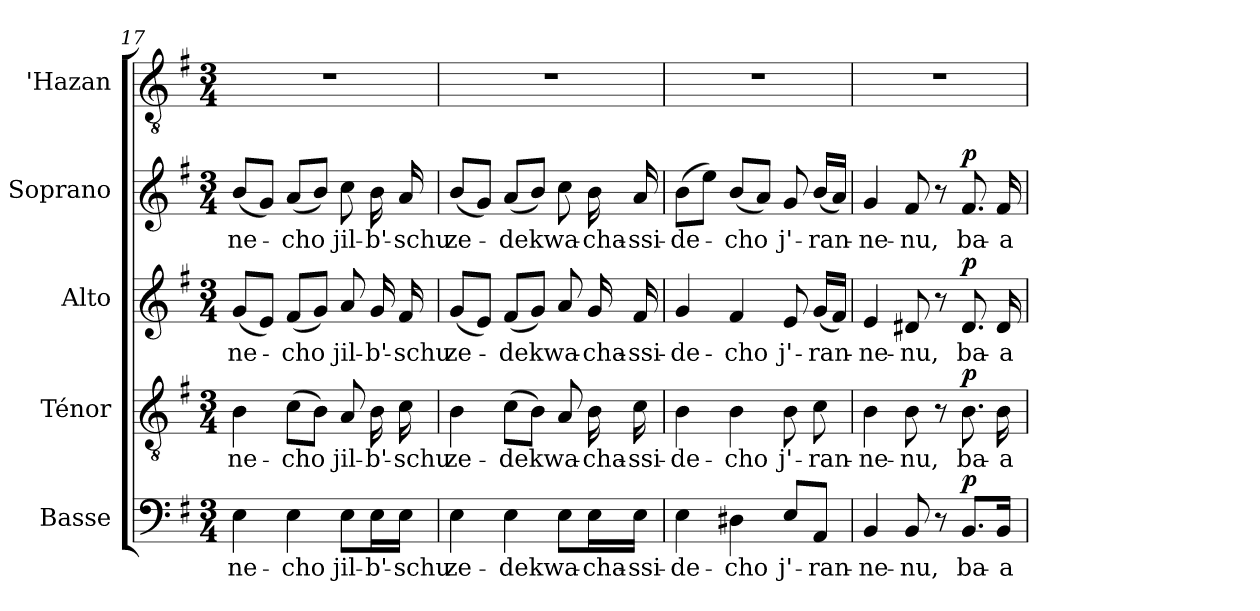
**kern	**text	**dynam	**kern	**text	**dynam	**kern	**text	**dynam	**kern	**text	**dynam	**kern
*part5	*part5	*part5	*part4	*part4	*part4	*part3	*part3	*part3	*part2	*part2	*part2	*part1
*staff5	*staff5	*staff5	*staff4	*staff4	*staff4	*staff3	*staff3	*staff3	*staff2	*staff2	*staff2	*staff1
*I"Basse	*	*	*I"Ténor	*	*	*I"Alto	*	*	*I"Soprano	*	*	*I"'Hazan
*I'B.	*	*	*I'T.	*	*	*I'A.	*	*	*I'S.	*	*	*I''H.
*clefF4	*	*	*clefGv2	*	*	*clefG2	*	*	*clefG2	*	*	*clefGv2
*	*	*	*ITrd7c12	*	*	*	*	*	*	*	*	*ITrd7c12
*k[f#]	*	*	*k[f#]	*	*	*k[f#]	*	*	*k[f#]	*	*	*k[f#]
*G:	*	*	*G:	*	*	*G:	*	*	*G:	*	*	*G:
*M3/4	*	*	*M3/4	*	*	*M3/4	*	*	*M3/4	*	*	*M3/4
=17	=17	=17	=17	=17	=17	=17	=17	=17	=17	=17	=17	=17
!	!LO:LY:b:color=#000000	!	!	!	!	!	!	!	!	!	!	!
!	!	!	!	!LO:LY:b:color=#000000	!	!	!	!	!	!	!	!
!	!	!	!	!	!	!	!LO:LY:b:color=#000000	!	!	!	!	!
!	!	!	!	!	!	!	!	!	!	!LO:LY:b:color=#000000	!	!LO:N:vis=1
4Ei\	-ne-	.	4BBi\	-ne-	.	(8gi/L	-ne-	.	(8bi/L	-ne-	.	2.r
.	.	.	.	.	.	8ei/J)	.	.	8gi/J)	.	.	.
!	!LO:LY:b:color=#000000	!	!	!	!	!	!	!	!	!	!	!
!	!	!	!	!LO:LY:b:color=#000000	!	!	!	!	!	!	!	!
!	!	!	!	!	!	!	!LO:LY:b:color=#000000	!	!	!	!	!
!	!	!	!	!	!	!	!	!	!	!LO:LY:b:color=#000000	!	!
4Ei\	-cho	.	(8Ci\L	-cho	.	(8f#i/L	-cho	.	(8ai/L	-cho	.	.
.	.	.	8BBi\J)	.	.	8gi/J)	.	.	8bi/J)	.	.	.
!	!LO:LY:b:color=#000000	!	!	!	!	!	!	!	!	!	!	!
!	!	!	!	!LO:LY:b:color=#000000	!	!	!	!	!	!	!	!
!	!	!	!	!	!	!	!LO:LY:b:color=#000000	!	!	!	!	!
!	!	!	!	!	!	!	!	!	!	!LO:LY:b:color=#000000	!	!
8Ei\L	jil-	.	8AAi/	jil-	.	8ai/	jil-	.	8cci\	jil-	.	.
!	!LO:LY:b:color=#000000	!	!	!	!	!	!	!	!	!	!	!
!	!	!	!	!LO:LY:b:color=#000000	!	!	!	!	!	!	!	!
!	!	!	!	!	!	!	!LO:LY:b:color=#000000	!	!	!	!	!
!	!	!	!	!	!	!	!	!	!	!LO:LY:b:color=#000000	!	!
16Ei\L	-b'-	.	16BBi\	-b'-	.	16gi/	-b'-	.	16bi\	-b'-	.	.
!	!LO:LY:b:color=#000000	!	!	!	!	!	!	!	!	!	!	!
!	!	!	!	!LO:LY:b:color=#000000	!	!	!	!	!	!	!	!
!	!	!	!	!	!	!	!LO:LY:b:color=#000000	!	!	!	!	!
!	!	!	!	!	!	!	!	!	!	!LO:LY:b:color=#000000	!	!
16Ei\JJ	-schu	.	16Ci\	-schu	.	16f#i/	-schu	.	16ai/	-schu	.	.
=18	=18	=18	=18	=18	=18	=18	=18	=18	=18	=18	=18	=18
!	!LO:LY:b:color=#000000	!	!	!	!	!	!	!	!	!	!	!
!	!	!	!	!LO:LY:b:color=#000000	!	!	!	!	!	!	!	!
!	!	!	!	!	!	!	!LO:LY:b:color=#000000	!	!	!	!	!
!	!	!	!	!	!	!	!	!	!	!LO:LY:b:color=#000000	!	!LO:N:vis=1
4Ei\	ze-	.	4BBi\	ze-	.	(8gi/L	ze-	.	(8bi/L	ze-	.	2.r
.	.	.	.	.	.	8ei/J)	.	.	8gi/J)	.	.	.
!	!LO:LY:b:color=#000000	!	!	!	!	!	!	!	!	!	!	!
!	!	!	!	!LO:LY:b:color=#000000	!	!	!	!	!	!	!	!
!	!	!	!	!	!	!	!LO:LY:b:color=#000000	!	!	!	!	!
!	!	!	!	!	!	!	!	!	!	!LO:LY:b:color=#000000	!	!
4Ei\	-dek	.	(8Ci\L	-dek	.	(8f#i/L	-dek	.	(8ai/L	-dek	.	.
.	.	.	8BBi\J)	.	.	8gi/J)	.	.	8bi/J)	.	.	.
!	!LO:LY:b:color=#000000	!	!	!	!	!	!	!	!	!	!	!
!	!	!	!	!LO:LY:b:color=#000000	!	!	!	!	!	!	!	!
!	!	!	!	!	!	!	!LO:LY:b:color=#000000	!	!	!	!	!
!	!	!	!	!	!	!	!	!	!	!LO:LY:b:color=#000000	!	!
8Ei\L	wa-	.	8AAi/	wa-	.	8ai/	wa-	.	8cci\	wa-	.	.
!	!LO:LY:b:color=#000000	!	!	!	!	!	!	!	!	!	!	!
!	!	!	!	!LO:LY:b:color=#000000	!	!	!	!	!	!	!	!
!	!	!	!	!	!	!	!LO:LY:b:color=#000000	!	!	!	!	!
!	!	!	!	!	!	!	!	!	!	!LO:LY:b:color=#000000	!	!
16Ei\L	-cha-	.	16BBi\	-cha-	.	16gi/	-cha-	.	16bi\	-cha-	.	.
!	!LO:LY:b:color=#000000	!	!	!	!	!	!	!	!	!	!	!
!	!	!	!	!LO:LY:b:color=#000000	!	!	!	!	!	!	!	!
!	!	!	!	!	!	!	!LO:LY:b:color=#000000	!	!	!	!	!
!	!	!	!	!	!	!	!	!	!	!LO:LY:b:color=#000000	!	!
16Ei\JJ	-ssi-	.	16Ci\	-ssi-	.	16f#i/	-ssi-	.	16ai/	-ssi-	.	.
=19	=19	=19	=19	=19	=19	=19	=19	=19	=19	=19	=19	=19
!	!LO:LY:b:color=#000000	!	!	!	!	!	!	!	!	!	!	!
!	!	!	!	!LO:LY:b:color=#000000	!	!	!	!	!	!	!	!
!	!	!	!	!	!	!	!LO:LY:b:color=#000000	!	!	!	!	!
!	!	!	!	!	!	!	!	!	!	!LO:LY:b:color=#000000	!	!LO:N:vis=1
4Ei\	-de-	.	4BBi\	-de-	.	4gi/	-de-	.	(8bi\L	-de-	.	2.r
.	.	.	.	.	.	.	.	.	8eei\J)	.	.	.
!	!LO:LY:b:color=#000000	!	!	!	!	!	!	!	!	!	!	!
!	!	!	!	!LO:LY:b:color=#000000	!	!	!	!	!	!	!	!
!	!	!	!	!	!	!	!LO:LY:b:color=#000000	!	!	!	!	!
!	!	!	!	!	!	!	!	!	!	!LO:LY:b:color=#000000	!	!
4D#Xi\	-cho	.	4BBi\	-cho	.	4f#i/	-cho	.	(8bi/L	-cho	.	.
.	.	.	.	.	.	.	.	.	8ai/J)	.	.	.
!	!LO:LY:b:color=#000000	!	!	!	!	!	!	!	!	!	!	!
!	!	!	!	!LO:LY:b:color=#000000	!	!	!	!	!	!	!	!
!	!	!	!	!	!	!	!LO:LY:b:color=#000000	!	!	!	!	!
!	!	!	!	!	!	!	!	!	!	!LO:LY:b:color=#000000	!	!
8Ei/L	j'-	.	8BBi\	j'-	.	8ei/	j'-	.	8gi/	j'-	.	.
!	!LO:LY:b:color=#000000	!	!	!	!	!	!	!	!	!	!	!
!	!	!	!	!LO:LY:b:color=#000000	!	!	!	!	!	!	!	!
!	!	!	!	!	!	!	!LO:LY:b:color=#000000	!	!	!	!	!
!	!	!	!	!	!	!	!	!	!	!LO:LY:b:color=#000000	!	!
8AAi/J	-ran-	.	8Ci\	-ran-	.	(16gi/LL	-ran-	.	(16bi/LL	-ran-	.	.
.	.	.	.	.	.	16f#i/JJ)	.	.	16ai/JJ)	.	.	.
=20	=20	=20	=20	=20	=20	=20	=20	=20	=20	=20	=20	=20
!	!LO:LY:b:color=#000000	!	!	!	!	!	!	!	!	!	!	!
!	!	!	!	!LO:LY:b:color=#000000	!	!	!	!	!	!	!	!
!	!	!	!	!	!	!	!LO:LY:b:color=#000000	!	!	!	!	!
!	!	!	!	!	!	!	!	!	!	!LO:LY:b:color=#000000	!	!LO:N:vis=1
4BBi/	-ne-	.	4BBi\	-ne-	.	4ei/	-ne-	.	4gi/	-ne-	.	2.r
!	!LO:LY:b:color=#000000	!	!	!	!	!	!	!	!	!	!	!
!	!	!	!	!LO:LY:b:color=#000000	!	!	!	!	!	!	!	!
!	!	!	!	!	!	!	!LO:LY:b:color=#000000	!	!	!	!	!
!	!	!	!	!	!	!	!	!	!	!LO:LY:b:color=#000000	!	!
8BBi/	-nu,	.	8BBi\	-nu,	.	8d#Xi/	-nu,	.	8f#i/	-nu,	.	.
8r	.	.	8r	.	.	8r	.	.	8r	.	.	.
!	!LO:LY:b:color=#000000	!	!	!	!	!	!	!	!	!	!	!
!	!	!	!	!LO:LY:b:color=#000000	!	!	!	!	!	!	!	!
!	!	!	!	!	!	!	!LO:LY:b:color=#000000	!	!	!	!	!
!	!	!	!	!	!	!	!	!	!	!LO:LY:b:color=#000000	!	!
8.BBi/L	ba-	p	8.BBi\	ba-	p	8.d#i/	ba-	p	8.f#i/	ba-	p	.
!	!LO:LY:b:color=#000000	!	!	!	!	!	!	!	!	!	!	!
!	!	!	!	!LO:LY:b:color=#000000	!	!	!	!	!	!	!	!
!	!	!	!	!	!	!	!LO:LY:b:color=#000000	!	!	!	!	!
!	!	!	!	!	!	!	!	!	!	!LO:LY:b:color=#000000	!	!
16BBi/Jk	-a-	.	16BBi\	-a-	.	16d#i/	-a-	.	16f#i/	-a-	.	.
=	=	=	=	=	=	=	=	=	=	=	=	=
*-	*-	*-	*-	*-	*-	*-	*-	*-	*-	*-	*-	*-
